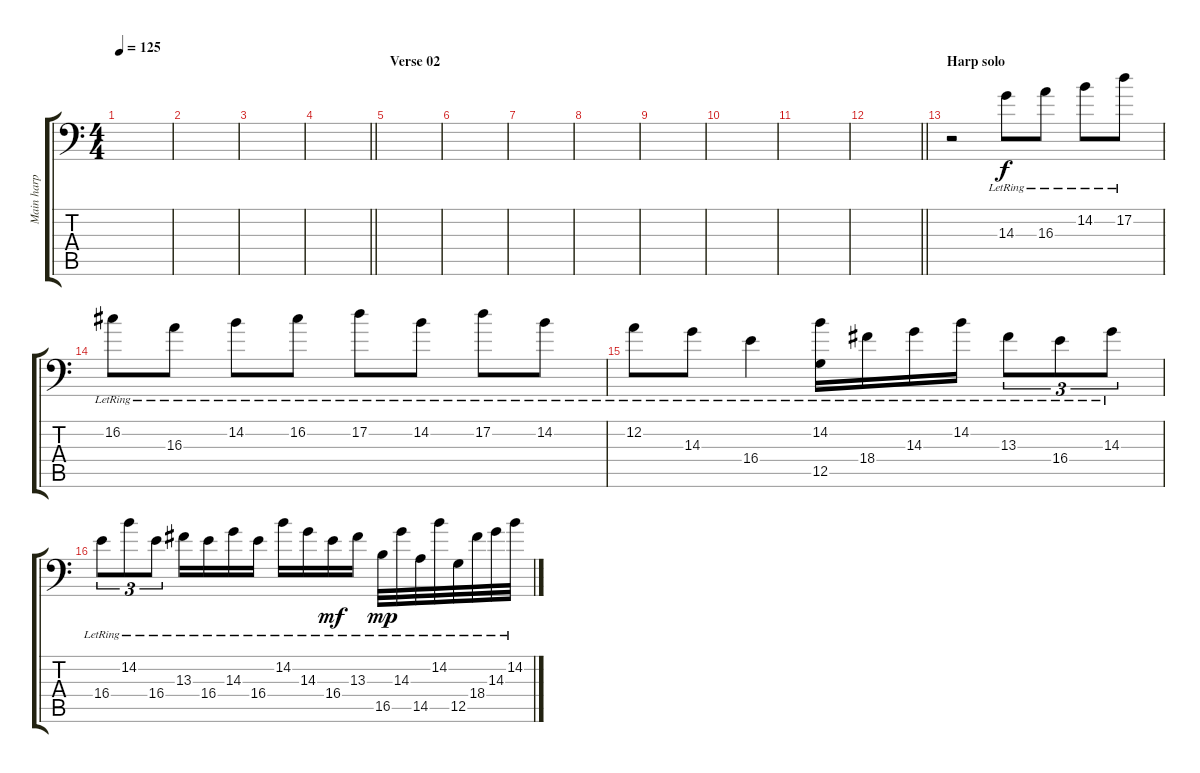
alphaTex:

\track ("Main harp" "Main harp") {instrument orchestralharp}
\staff {score tabs}
\tuning (D4 A3 F3 C3 G2 Bb1) {hide}
\ts (4 4)
\tempo 125
\clef f4
\ks c
|
|
|
\barLineRight lightlight
|
\section ("" "Verse 02")
|
|
|
|
|
|
|
\barLineRight lightlight
|
\section ("" "Harp solo")
r.2{volume 16 balance 4} 14.3{lr}.8 16.3{lr}.8 14.2{lr}.8 17.2{lr}.8 |
16.2{lr}.8 16.3{lr}.8 14.2{lr}.8 16.2{lr}.8 17.2{lr}.8 14.2{lr}.8 17.2{lr}.8 14.2{lr}.8 |
12.2{lr}.8 14.3{lr}.8 16.4{lr}.4 (14.2{lr} 12.5{lr}).16 18.4{lr}.16 14.3{lr}.16 14.2{lr}.16 13.3{lr}.8{tu (3 2)} 16.4{lr}.8{tu (3 2)} 14.3{lr}.8{tu (3 2)} |
16.4{lr}.8{tu (3 2)} 14.2{lr}.8{tu (3 2)} 16.4{lr}.8{tu (3 2)} 13.3{lr}.16 16.4{lr}.16 14.3{lr}.16 16.4{lr}.16 14.2{lr}.16 14.3{lr}.16 16.4{lr}.16{dy mf} 13.3{lr}.16 16.5{lr}.32{dy mp} 14.3{lr}.32 14.5{lr}.32 14.2{lr}.32 12.5{lr}.32 18.4{lr}.32 14.3{lr}.32 14.2{lr}.32
